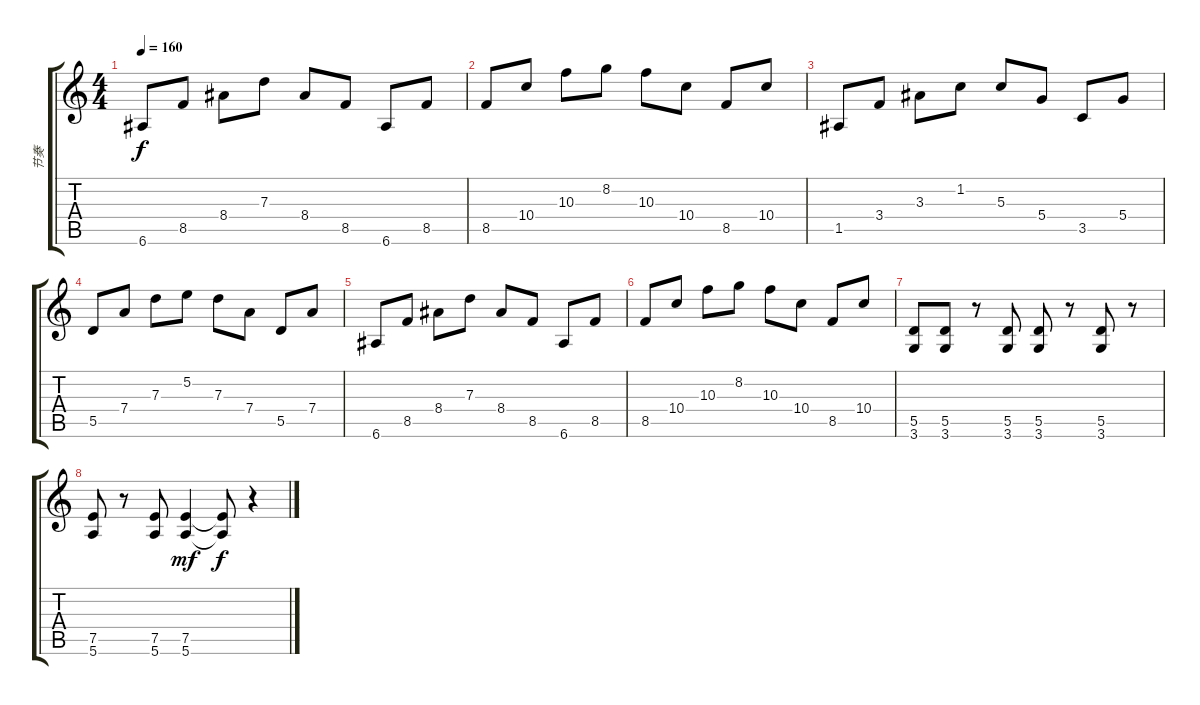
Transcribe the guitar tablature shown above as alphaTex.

\track ("节奏" "节奏") {instrument distortionguitar}
\staff {score tabs}
\tuning (E4 B3 G3 D3 A2 E2) {hide}
\ts (4 4)
\tempo 160
\clef g2
\ks c
6.6.8{dy f} 8.5.8 8.4.8 7.3.8 8.4.8 8.5.8 6.6.8 8.5.8 |
8.5.8 10.4.8 10.3.8 8.2.8 10.3.8 10.4.8 8.5.8 10.4.8 |
1.5.8 3.4.8 3.3.8 1.2.8 5.3.8 5.4.8 3.5.8 5.4.8 |
5.5.8 7.4.8 7.3.8 5.2.8 7.3.8 7.4.8 5.5.8 7.4.8 |
6.6.8 8.5.8 8.4.8 7.3.8 8.4.8 8.5.8 6.6.8 8.5.8 |
8.5.8 10.4.8 10.3.8 8.2.8 10.3.8 10.4.8 8.5.8 10.4.8 |
(5.5 3.6).8 (5.5 3.6).8 r.8 (5.5 3.6).8 (5.5 3.6).8 r.8 (5.5 3.6).8 r.8 |
(7.5 5.6).8 r.8 (7.5 5.6).8 (7.5 5.6).4{dy mf} (7.5{t} 5.6{t}).8{dy f} r.4
